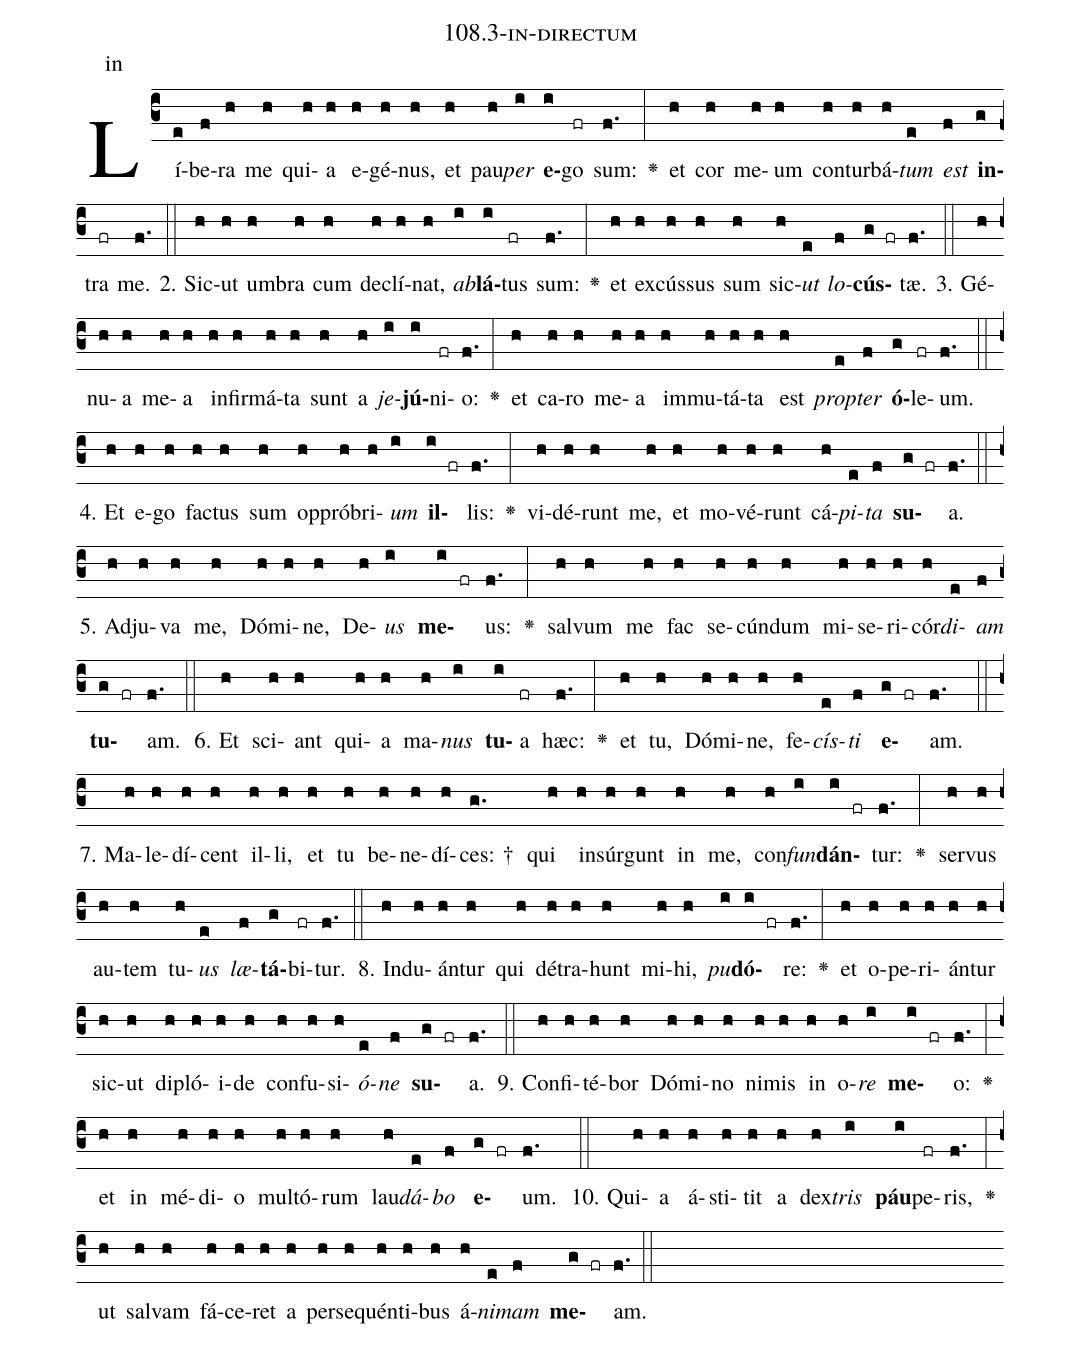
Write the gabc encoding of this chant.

name: 108.3-in-directum;
annotation: in;
%%
(c3)Lí(e)be(f)ra(h) me(h) qui(h)a(h) e(h)gé(h)nus,(h) et(h) pau(h)<i>per</i>(i) <b>e</b>(i)go(fr) sum:(f.) <v>\greheightstar</v>(:) et(h) cor(h) me(h)um(h) con(h)tur(h)bá(h)<i>tum</i>(e) <i>est</i>(f) <b>in</b>(g)tra(fr) me.(f.) (::)
2. Sic(h)ut(h) um(h)bra(h) cum(h) de(h)clí(h)nat,(h) <i>ab</i>(i)<b>lá</b>(i)tus(fr) sum:(f.) <v>\greheightstar</v>(:) et(h) ex(h)cús(h)sus(h) sum(h) sic(h)<i>ut</i>(e) <i>lo</i>(f)<b>cús</b>(g fr)tæ.(f.) (::)
3. Gé(h)nu(h)a(h) me(h)a(h) in(h)fir(h)má(h)ta(h) sunt(h) a(h) <i>je</i>(i)<b>jú</b>(i)ni(fr)o:(f.) <v>\greheightstar</v>(:) et(h) ca(h)ro(h) me(h)a(h) im(h)mu(h)tá(h)ta(h) est(h) <i>prop</i>(e)<i>ter</i>(f) <b>ó</b>(g)le(fr)um.(f.) (::)
4. Et(h) e(h)go(h) fac(h)tus(h) sum(h) op(h)pró(h)bri(h)<i>um</i>(i) <b>il</b>(i fr)lis:(f.) <v>\greheightstar</v>(:) vi(h)dé(h)runt(h) me,(h) et(h) mo(h)vé(h)runt(h) cá(h)<i>pi</i>(e)<i>ta</i>(f) <b>su</b>(g fr)a.(f.) (::)
5. Ad(h)ju(h)va(h) me,(h) Dó(h)mi(h)ne,(h) De(h)<i>us</i>(i) <b>me</b>(i fr)us:(f.) <v>\greheightstar</v>(:) sal(h)vum(h) me(h) fac(h) se(h)cún(h)dum(h) mi(h)se(h)ri(h)cór(h)<i>di</i>(e)<i>am</i>(f) <b>tu</b>(g fr)am.(f.) (::)
6. Et(h) sci(h)ant(h) qui(h)a(h) ma(h)<i>nus</i>(i) <b>tu</b>(i)a(fr) hæc:(f.) <v>\greheightstar</v>(:) et(h) tu,(h) Dó(h)mi(h)ne,(h) fe(h)<i>cís</i>(e)<i>ti</i>(f) <b>e</b>(g fr)am.(f.) (::)
7. Ma(h)le(h)dí(h)cent(h) il(h)li,(h) et(h) tu(h) be(h)ne(h)dí(h)ces: †(g.) qui(h) in(h)súr(h)gunt(h) in(h) me,(h) con(h)<i>fun</i>(i)<b>dán</b>(i fr)tur:(f.) <v>\greheightstar</v>(:) ser(h)vus(h) au(h)tem(h) tu(h)<i>us</i>(e) <i>læ</i>(f)<b>tá</b>(g)bi(fr)tur.(f.) (::)
8. Ind(h)u(h)án(h)tur(h) qui(h) dé(h)tra(h)hunt(h) mi(h)hi,(h) <i>pu</i>(i)<b>dó</b>(i fr)re:(f.) <v>\greheightstar</v>(:) et(h) o(h)pe(h)ri(h)án(h)tur(h) sic(h)ut(h) di(h)pló(h)i(h)de(h) con(h)fu(h)si(h)<i>ó</i>(e)<i>ne</i>(f) <b>su</b>(g fr)a.(f.) (::)
9. Con(h)fi(h)té(h)bor(h) Dó(h)mi(h)no(h) ni(h)mis(h) in(h) o(h)<i>re</i>(i) <b>me</b>(i fr)o:(f.) <v>\greheightstar</v>(:) et(h) in(h) mé(h)di(h)o(h) mul(h)tó(h)rum(h) lau(h)<i>dá</i>(e)<i>bo</i>(f) <b>e</b>(g fr)um.(f.) (::)
10. Qui(h)a(h) á(h)sti(h)tit(h) a(h) dex(h)<i>tris</i>(i) <b>páu</b>(i)pe(fr)ris,(f.) <v>\greheightstar</v>(:) ut(h) sal(h)vam(h) fá(h)ce(h)ret(h) a(h) per(h)se(h)quén(h)ti(h)bus(h) á(h)<i>ni</i>(e)<i>mam</i>(f) <b>me</b>(g fr)am.(f.) (::)
